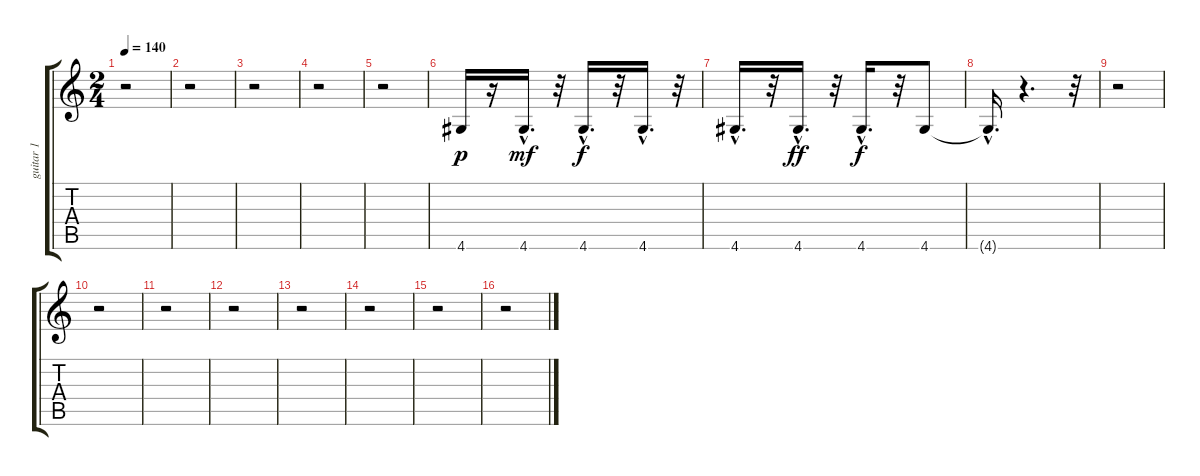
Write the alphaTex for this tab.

\track ("guitar 1" "guitar 1") {instrument distortionguitar}
\staff {score tabs}
\tuning (E4 B3 G3 D3 A2 E2) {hide}
\ts (2 4)
\tempo 140
\clef g2
\ks c
r.2{dy p} |
r.2 |
r.2 |
r.2 |
r.2 |
4.6.16 r.16 4.6{hac}.16{d dy mf} r.32 4.6{hac}.16{d dy f} r.32 4.6{hac}.16{d} r.32 |
4.6{hac}.16{d} r.32 4.6{hac}.16{d dy ff} r.32 4.6{hac}.16{d dy f} r.32 4.6.8 |
4.6{hac t}.16{d} r.4{d} r.32 |
r.2 |
r.2 |
r.2 |
r.2 |
r.2 |
r.2 |
r.2 |
r.2
